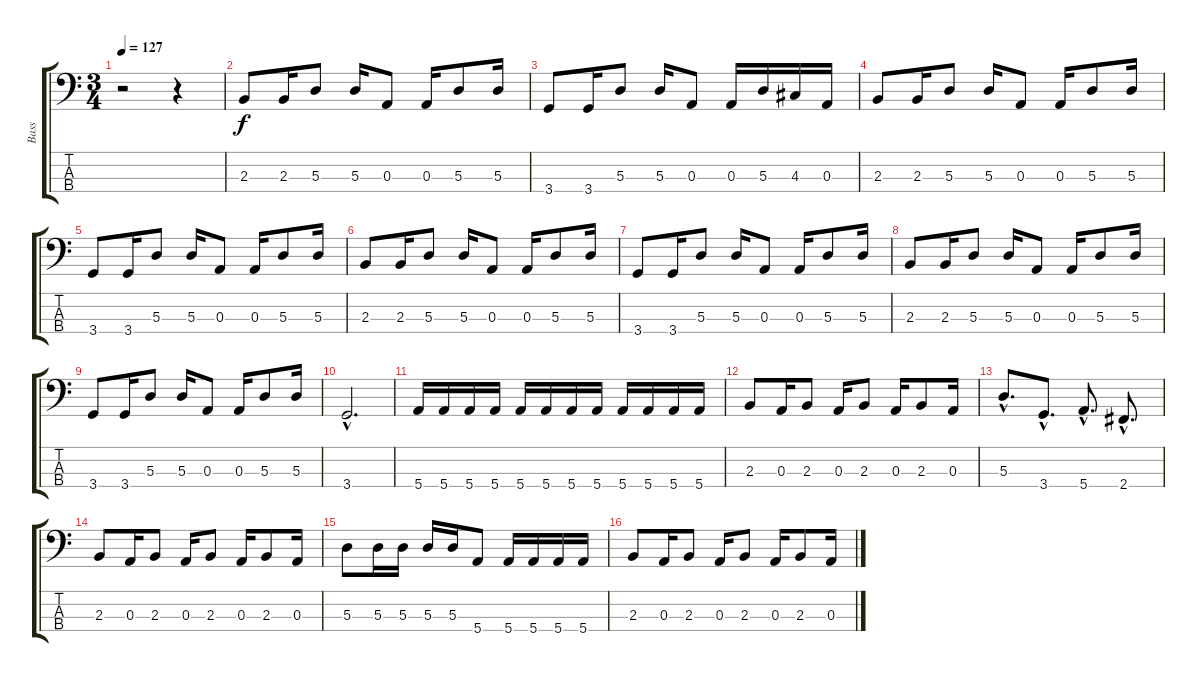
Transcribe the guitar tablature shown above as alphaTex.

\track ("Bass" "Bass") {instrument electricbasspick}
\staff {score tabs}
\tuning (G2 D2 A1 E1) {hide}
\ts (3 4)
\tempo 127
\clef f4
\ks c
r.2{dy f instrument electricbasspick} r.4 |
2.3.8 2.3.16 5.3.8 5.3.16 0.3.8 0.3.16 5.3.8 5.3.16 |
3.4.8 3.4.16 5.3.8 5.3.16 0.3.8 0.3.16 5.3.16 4.3.16 0.3.16 |
2.3.8 2.3.16 5.3.8 5.3.16 0.3.8 0.3.16 5.3.8 5.3.16 |
3.4.8 3.4.16 5.3.8 5.3.16 0.3.8 0.3.16 5.3.8 5.3.16 |
2.3.8 2.3.16 5.3.8 5.3.16 0.3.8 0.3.16 5.3.8 5.3.16 |
3.4.8 3.4.16 5.3.8 5.3.16 0.3.8 0.3.16 5.3.8 5.3.16 |
2.3.8 2.3.16 5.3.8 5.3.16 0.3.8 0.3.16 5.3.8 5.3.16 |
3.4.8 3.4.16 5.3.8 5.3.16 0.3.8 0.3.16 5.3.8 5.3.16 |
3.4{hac}.2{d} |
5.4.16 5.4.16 5.4.16 5.4.16 5.4.16 5.4.16 5.4.16 5.4.16 5.4.16 5.4.16 5.4.16 5.4.16 |
2.3.8 0.3.16 2.3.8 0.3.16 2.3.8 0.3.16 2.3.8 0.3.16 |
5.3{hac}.8{d} 3.4{hac}.8{d} 5.4{hac}.8{d} 2.4{hac}.8{d} |
2.3.8 0.3.16 2.3.8 0.3.16 2.3.8 0.3.16 2.3.8 0.3.16 |
5.3.8 5.3.16 5.3.16 5.3.16 5.3.16 5.4.8 5.4.16 5.4.16 5.4.16 5.4.16 |
2.3.8 0.3.16 2.3.8 0.3.16 2.3.8 0.3.16 2.3.8 0.3.16
